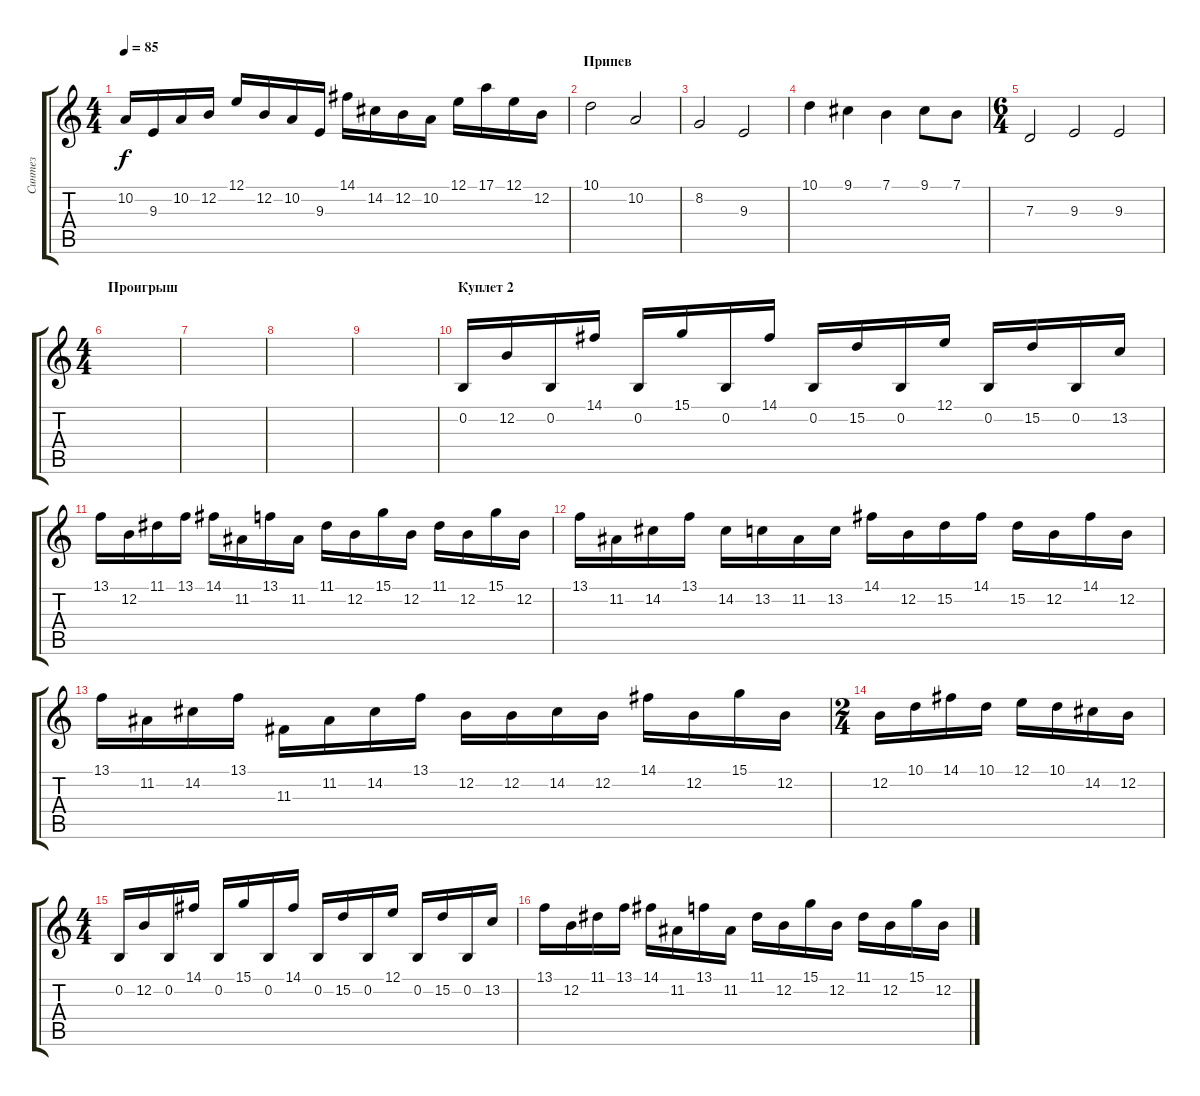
\track ("Синтез" "Синтез") {instrument harpsichord}
\staff {score tabs}
\tuning (E4 B3 G3 D3 A2 E2) {hide}
\ts (4 4)
\tempo 85
\clef g2
\ks c
10.2.16{dy f} 9.3.16 10.2.16 12.2.16 12.1.16 12.2.16 10.2.16 9.3.16 14.1.16 14.2.16 12.2.16 10.2.16 12.1.16 17.1.16 12.1.16 12.2.16 |
\section ("" "Припев")
10.1.2{volume 16 instrument stringensemble2} 10.2.2 |
8.2.2 9.3.2 |
10.1.4 9.1.4 7.1.4 9.1.8 7.1.8 |
\ts (6 4)
7.3.2 9.3.2 9.3.2 |
\ts (4 4)
\section ("" "Проигрыш")
|
|
|
|
\section ("" "Куплет 2")
0.2.16{volume 11 instrument harpsichord} 12.2.16 0.2.16 14.1.16 0.2.16 15.1.16 0.2.16 14.1.16 0.2.16 15.2.16 0.2.16 12.1.16 0.2.16 15.2.16 0.2.16 13.2.16 |
13.1.16 12.2.16 11.1.16 13.1.16 14.1.16 11.2.16 13.1.16 11.2.16 11.1.16 12.2.16 15.1.16 12.2.16 11.1.16 12.2.16 15.1.16 12.2.16 |
13.1.16 11.2.16 14.2.16 13.1.16 14.2.16 13.2.16 11.2.16 13.2.16 14.1.16 12.2.16 15.2.16 14.1.16 15.2.16 12.2.16 14.1.16 12.2.16 |
13.1.16 11.2.16 14.2.16 13.1.16 11.3.16 11.2.16 14.2.16 13.1.16 12.2.16 12.2.16 14.2.16 12.2.16 14.1.16 12.2.16 15.1.16 12.2.16 |
\ts (2 4)
12.2.16 10.1.16 14.1.16 10.1.16 12.1.16 10.1.16 14.2.16 12.2.16 |
\ts (4 4)
0.2.16{volume 11 instrument harpsichord} 12.2.16 0.2.16 14.1.16 0.2.16 15.1.16 0.2.16 14.1.16 0.2.16 15.2.16 0.2.16 12.1.16 0.2.16 15.2.16 0.2.16 13.2.16 |
13.1.16 12.2.16 11.1.16 13.1.16 14.1.16 11.2.16 13.1.16 11.2.16 11.1.16 12.2.16 15.1.16 12.2.16 11.1.16 12.2.16 15.1.16 12.2.16
